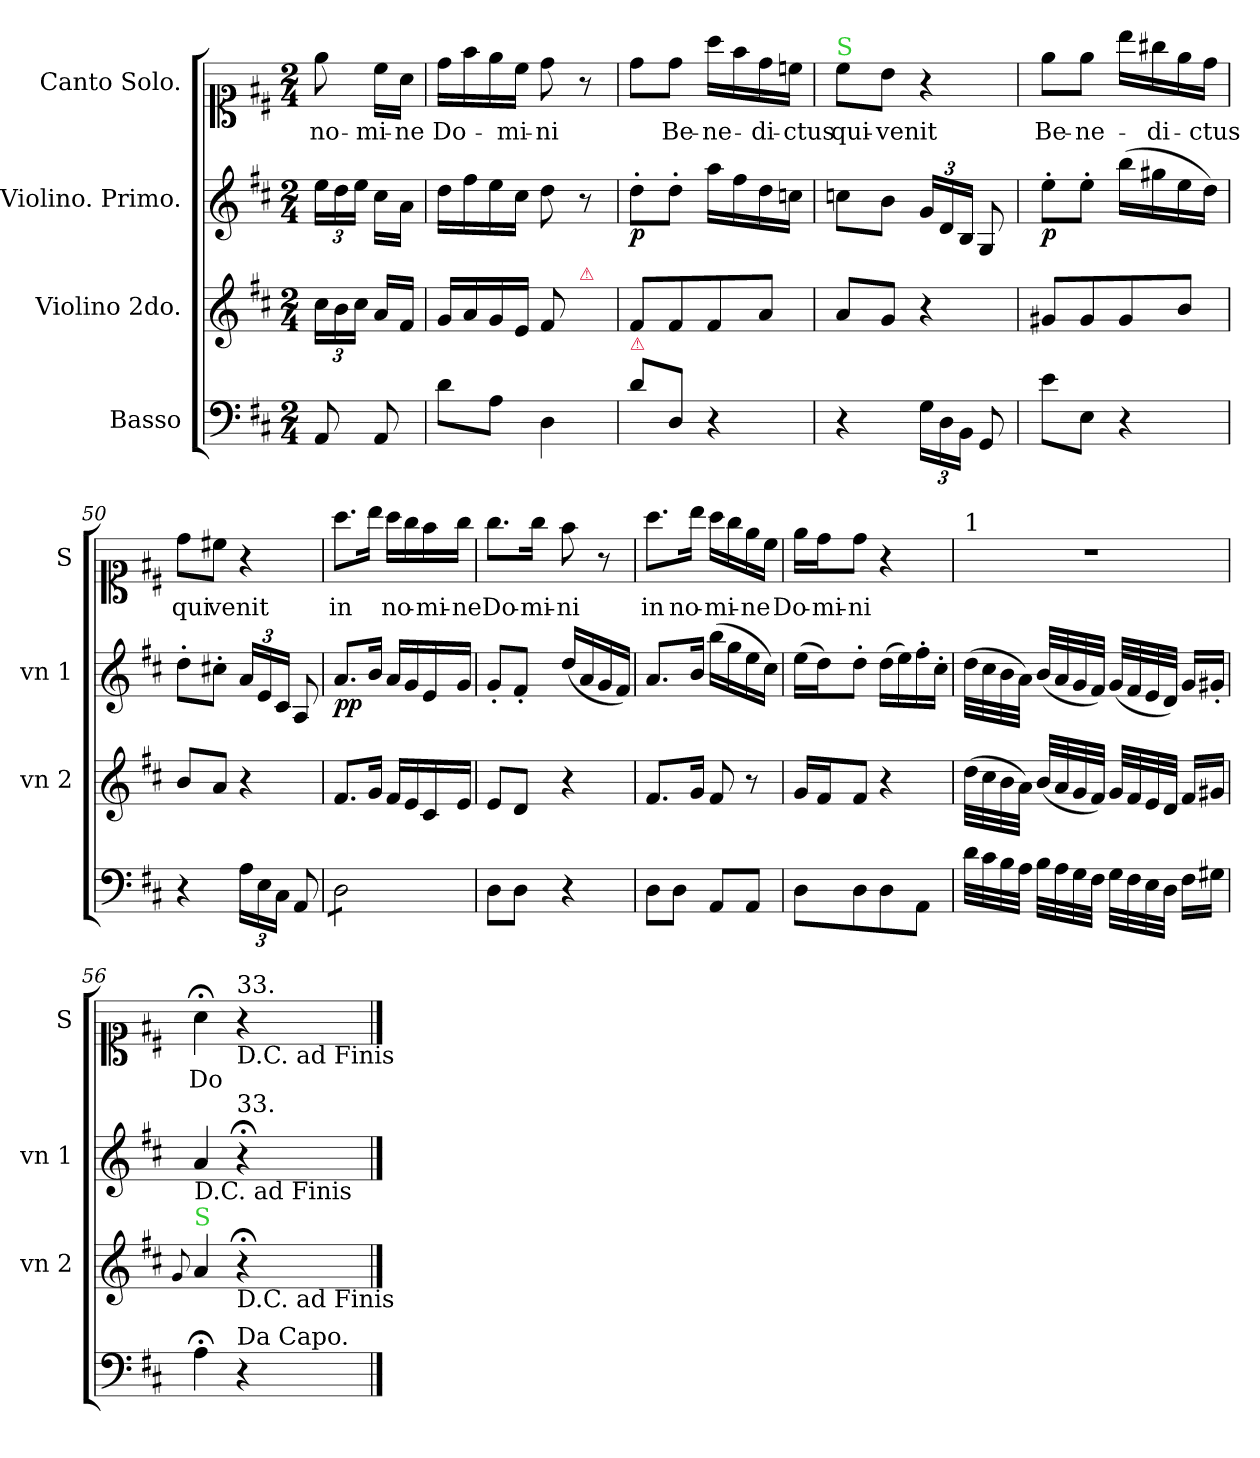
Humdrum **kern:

**kern	**kern	**kern	**dynam	**kern	**text
*part4	*part3	*part2	*part2	*part1	*part1
*staff4	*staff3	*staff2	*staff2	*staff1	*staff1
*I"Basso	*I"Violino 2do.	*I"Violino. Primo.	*	*I"Canto Solo.	*
*	*I'vn 2	*I'vn 1	*	*I'S	*
*clefF4	*clefG2	*clefG2	*	*clefC1	*
*k[f#c#]	*k[f#c#]	*k[f#c#]	*	*k[f#c#]	*
*M2/4	*M2/4	*M2/4	*	*M2/4	*
=	=	=	=	=	=
8AA/	24cc#\LL	24ee\LL	.	8ee\	no-
.	24b\	24dd\	.	.	.
.	24cc#\JJ	24ee\JJ	.	.	.
8AA/	16a/LL	16cc#\LL	.	16cc#\LL	-mi-
.	16f#/JJ	16a\JJ	.	16a\JJ	-ne
=46	=46	=46	=46	=46	=46
8d\L	16g/LL	16dd\LL	.	16dd\LL	Do-
.	16a/	16ff#\	.	16ff#\	.
8A\J	16g/	16ee\	.	16ee\	.
.	16e/JJ	16cc#\JJ	.	16cc#\JJ	-mi-
4D\	8f#/	8dd\	.	8dd\	-ni
!	!LO:TX:a:color=crimson:t=⚠	!	!	!	!
.	8ryy	8r	.	8r	.
=47	=47	=47	=47	=47	=47
!LO:TX:a:color=crimson:t=⚠	!	!	!	!	!
!	!	!	!LO:DY:b	!	!
8d\L	8f#/L	8dd'\L	p.	8dd\L	.
8D/J	8f#/	8dd'\J	.	8dd\J	Be-
4r	8f#/	16aa\LL	.	16aa\LL	-ne-
.	.	16ff#\	.	16ff#\	.
.	8a/J	16dd\	.	16dd\	-di-
.	.	16ccn\JJ	.	16ccn\JJ	-ctus
=48	=48	=48	=48	=48	=48
!	!	!	!	!LO:TX:a:color=limegreen:t=S	!
!	!	!	!LO:DY:b	!	!
4r	8a/L	8ccn\L	for.	8cc#\L	qui-
.	8g/J	8b\J	.	8b\J	-venit
24G\LL	4r	24g/LL	.	4r	.
24D\	.	24d/	.	.	.
24BB\JJ	.	24B/JJ	.	.	.
8GG/	.	8G/	.	.	.
=49	=49	=49	=49	=49	=49
!	!	!	!LO:DY:b	!	!
8e\L	8g#X/L	8ee'\L	p	8ee\L	Be-
8E\J	8g#/	8ee'\J	.	8ee\J	-ne-
4r	8g#/	(16bb\LL	.	16bb\LL	.
.	.	16gg#X\	.	16gg#X\	-di-
.	8b/J	16ee\	.	16ee\	.
.	.	16dd\JJ)	.	16dd\JJ	-ctus
=50	=50	=50	=50	=50	=50
!	!	!	!LO:DY:b	!	!
4r	8b/L	8dd'\L	for	8dd\L	qui
.	8a/J	8cc#X'\J	.	8cc#X\J	venit
24A\LL	4r	24a/LL	.	4r	.
24E\	.	24e/	.	.	.
24C#\JJ	.	24c#/JJ	.	.	.
8AA/	.	8A/	.	.	.
=51	=51	=51	=51	=51	=51
!	!	!	!LO:DY:b	!	!
*tremolo	*	*	*	*	*
8D\L	8.f#/L	8.a/L	pp.	8.aa\L	in
8D\	.	.	.	.	.
.	16g/Jk	16b/Jk	.	16bb\Jk	.
8D\	16f#/LL	16a/LL	.	16aa\LL	no-
.	16e/	16g/	.	16gg\	.
8D\J	16c#/	16e/	.	16ff#\	-mi-
*Xtremolo	*	*	*	*	*
.	16e/JJ	16g/JJ	.	16gg\JJ	-ne
=52	=52	=52	=52	=52	=52
8D\L	8e/L	8g'/L	.	8.gg\L	Do-
8D\J	8d/J	8f#'/J	.	.	.
.	.	.	.	16gg\Jk	-mi-
4r	4r	(16dd/LL	.	8ff#\	-ni
.	.	16a/	.	.	.
.	.	16g/	.	8r	.
.	.	16f#/JJ)	.	.	.
=53	=53	=53	=53	=53	=53
8D\L	8.f#/L	8.a/L	.	8.aa\L	in
8D\J	.	.	.	.	.
.	16g/Jk	16b/Jk	.	16bb\Jk	no-
8AA/L	8f#/	(16bb\LL	.	16aa\LL	-mi-
.	.	16gg\	.	16gg\	.
8AA/J	8r	16ee\	.	16ee\	-ne
.	.	16cc#\JJ)	.	16cc#\JJ	.
=54	=54	=54	=54	=54	=54
8D\L	16g/LL	(16ee\LL	.	16ee\LL	Do-
.	16f#/J	16dd\J)	.	16dd\J	-mi-
8D\	8f#/J	8dd'\J	.	8dd\J	-ni
8D\	4r	(16dd\LL	.	4r	.
.	.	16ee\)	.	.	.
8AA\J	.	16ff#'\	.	.	.
.	.	16cc#'\JJ	.	.	.
=55	=55	=55	=55	=55	=55
!	!	!	!	!LO:TX:a:t=1	!
32d\LLL	(>32dd\LLL	(32dd\LLL	.	2r	.
32c#\	32cc#\	32cc#\	.	.	.
32B\	32b\	32b\	.	.	.
32A\JJJ	32a\JJJ)	32a\JJJ)	.	.	.
32B\LLL	(<32b/LLL	(32b/LLL	.	.	.
32A\	32a/	32a/	.	.	.
32G\	32g/	32g/	.	.	.
32F#\JJJ	32f#/JJJ)	32f#/JJJ)	.	.	.
32G\LLL	32g/LLL	(32g/LLL	.	.	.
32F#\	32f#/	32f#/	.	.	.
32E\	32e/	32e/	.	.	.
32D\JJJ	32d/JJJ	32d/JJJ)	.	.	.
16F#\LL	16f#/LL	16g/LL	.	.	.
16G#X\JJ	16g#X/JJ	16g#X'/JJ	.	.	.
=56	=56	=56	=56	=56	=56
.	8qqg/	.	.	.	.
!	!	!LO:TX:b:t=D.C. ad Finis	!	!	!
!	!LO:TX:a:color=limegreen:t=S	!	!	!	!
4A;<\	4a/	4a/	.	4a;<\	Do
!	!	!	!	!LO:TX:a:t=33.	!
!	!	!	!	!LO:TX:b:t=D.C. ad Finis	!
!	!	!LO:TX:a:t=33.	!	!	!
!	!LO:TX:b:t=D.C. ad Finis	!	!	!	!
!LO:TX:a:t=Da Capo.	!	!	!	!	!
4r	4r;<	4r;<	.	4r	.
==	==	==	==	==	==
*-	*-	*-	*-	*-	*-
